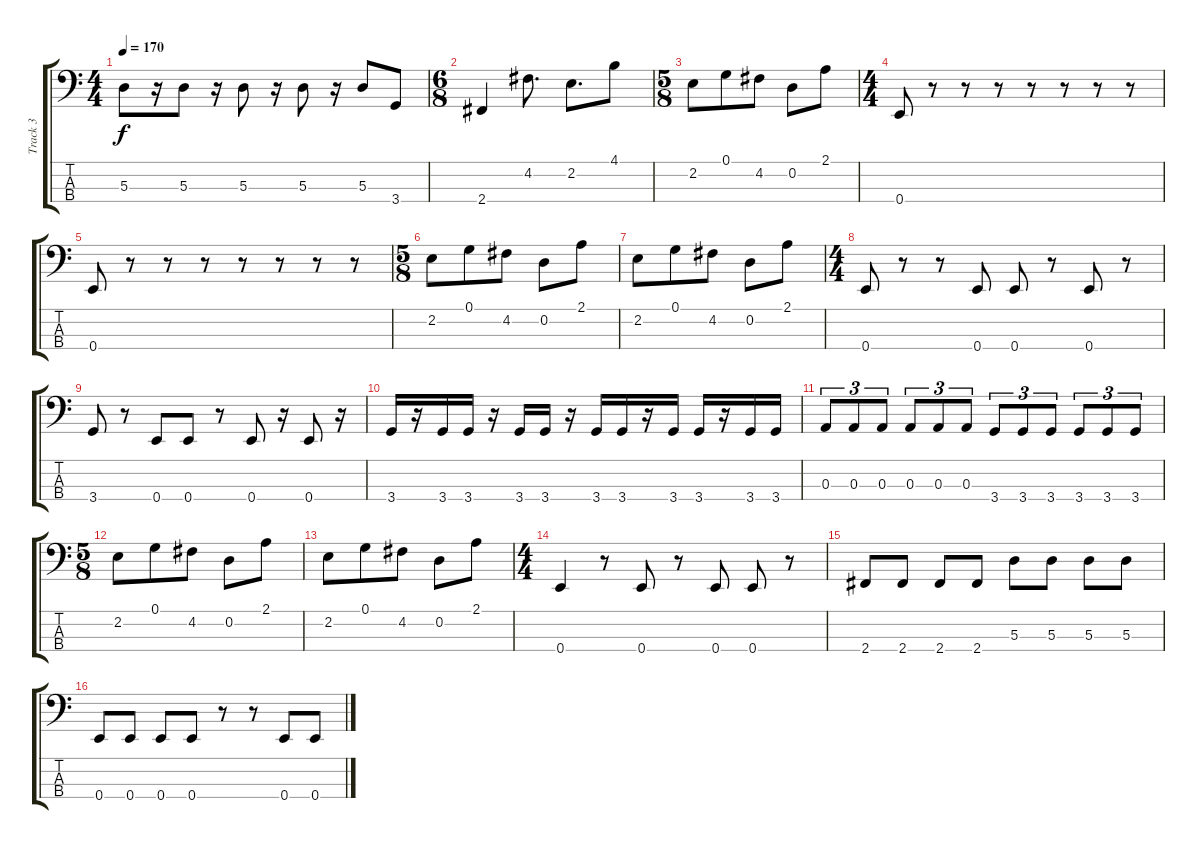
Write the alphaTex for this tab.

\track ("Track 3" "Track 3") {instrument electricbassfinger}
\staff {score tabs}
\tuning (G2 D2 A1 E1) {hide}
\ts (4 4)
\tempo 170
\clef f4
\ks c
5.3.8{dy f} r.16 5.3.8 r.16 5.3.8 r.16 5.3.8 r.16 5.3.8 3.4.8 |
\ts (6 8)
2.4.4 4.2.8{d} 2.2.8{d} 4.1.8 |
\ts (5 8)
2.2.8 0.1.8 4.2.8 0.2.8 2.1.8 |
\ts (4 4)
0.4.8 r.8 r.8 r.8 r.8 r.8 r.8 r.8 |
0.4.8 r.8 r.8 r.8 r.8 r.8 r.8 r.8 |
\ts (5 8)
2.2.8 0.1.8 4.2.8 0.2.8 2.1.8 |
2.2.8 0.1.8 4.2.8 0.2.8 2.1.8 |
\ts (4 4)
0.4.8 r.8 r.8 0.4.8 0.4.8 r.8 0.4.8 r.8 |
3.4.8 r.8 0.4.8 0.4.8 r.8 0.4.8 r.16 0.4.8 r.16 |
3.4.16 r.16 3.4.16 3.4.16 r.16 3.4.16 3.4.16 r.16 3.4.16 3.4.16 r.16 3.4.16 3.4.16 r.16 3.4.16 3.4.16 |
0.3.8{tu (3 2)} 0.3.8{tu (3 2)} 0.3.8{tu (3 2)} 0.3.8{tu (3 2)} 0.3.8{tu (3 2)} 0.3.8{tu (3 2)} 3.4.8{tu (3 2)} 3.4.8{tu (3 2)} 3.4.8{tu (3 2)} 3.4.8{tu (3 2)} 3.4.8{tu (3 2)} 3.4.8{tu (3 2)} |
\ts (5 8)
2.2.8 0.1.8 4.2.8 0.2.8 2.1.8 |
2.2.8 0.1.8 4.2.8 0.2.8 2.1.8 |
\ts (4 4)
0.4.4 r.8 0.4.8 r.8 0.4.8 0.4.8 r.8 |
2.4.8 2.4.8 2.4.8 2.4.8 5.3.8 5.3.8 5.3.8 5.3.8 |
0.4.8 0.4.8 0.4.8 0.4.8 r.8 r.8 0.4.8 0.4.8
